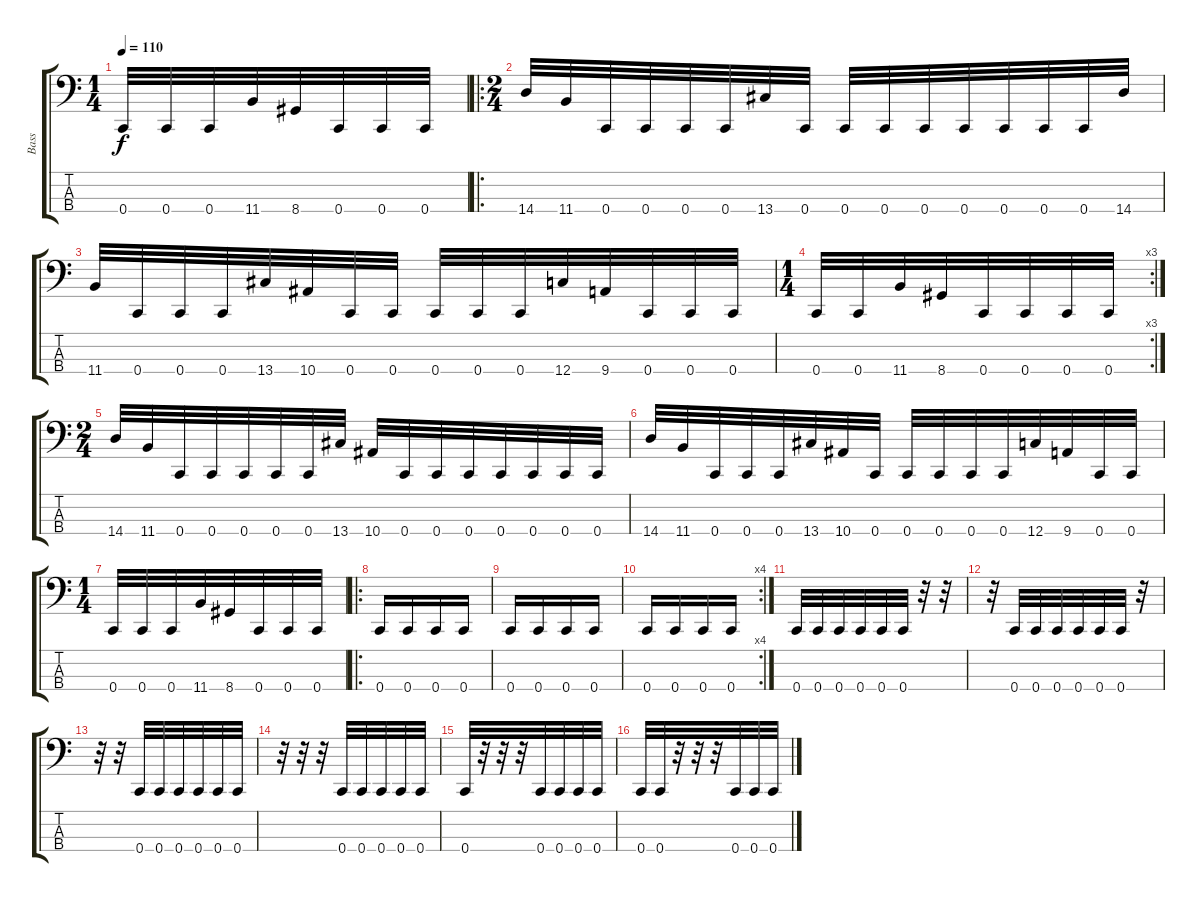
\track ("Bass" "Bass") {instrument electricbasspick}
\staff {score tabs}
\tuning (F2 C2 G1 C1) {hide}
\ts (1 4)
\tempo 110
\clef f4
\ks c
0.4.32{dy f} 0.4.32 0.4.32 11.4.32 8.4.32 0.4.32 0.4.32 0.4.32 |
\ro
\ts (2 4)
14.4.32 11.4.32 0.4.32 0.4.32 0.4.32 0.4.32 13.4.32 0.4.32 0.4.32 0.4.32 0.4.32 0.4.32 0.4.32 0.4.32 0.4.32 14.4.32 |
11.4.32 0.4.32 0.4.32 0.4.32 13.4.32 10.4.32 0.4.32 0.4.32 0.4.32 0.4.32 0.4.32 12.4.32 9.4.32 0.4.32 0.4.32 0.4.32 |
\rc 3
\ts (1 4)
0.4.32 0.4.32 11.4.32 8.4.32 0.4.32 0.4.32 0.4.32 0.4.32 |
\ts (2 4)
14.4.32 11.4.32 0.4.32 0.4.32 0.4.32 0.4.32 0.4.32 13.4.32 10.4.32 0.4.32 0.4.32 0.4.32 0.4.32 0.4.32 0.4.32 0.4.32 |
14.4.32 11.4.32 0.4.32 0.4.32 0.4.32 13.4.32 10.4.32 0.4.32 0.4.32 0.4.32 0.4.32 0.4.32 12.4.32 9.4.32 0.4.32 0.4.32 |
\ts (1 4)
0.4.32 0.4.32 0.4.32 11.4.32 8.4.32 0.4.32 0.4.32 0.4.32 |
\ro
0.4.16 0.4.16 0.4.16 0.4.16 |
0.4.16 0.4.16 0.4.16 0.4.16 |
\rc 4
0.4.16 0.4.16 0.4.16 0.4.16 |
0.4.32 0.4.32 0.4.32 0.4.32 0.4.32 0.4.32 r.32 r.32 |
r.32 0.4.32 0.4.32 0.4.32 0.4.32 0.4.32 0.4.32 r.32 |
r.32 r.32 0.4.32 0.4.32 0.4.32 0.4.32 0.4.32 0.4.32 |
r.32 r.32 r.32 0.4.32 0.4.32 0.4.32 0.4.32 0.4.32 |
0.4.32 r.32 r.32 r.32 0.4.32 0.4.32 0.4.32 0.4.32 |
0.4.32 0.4.32 r.32 r.32 r.32 0.4.32 0.4.32 0.4.32
